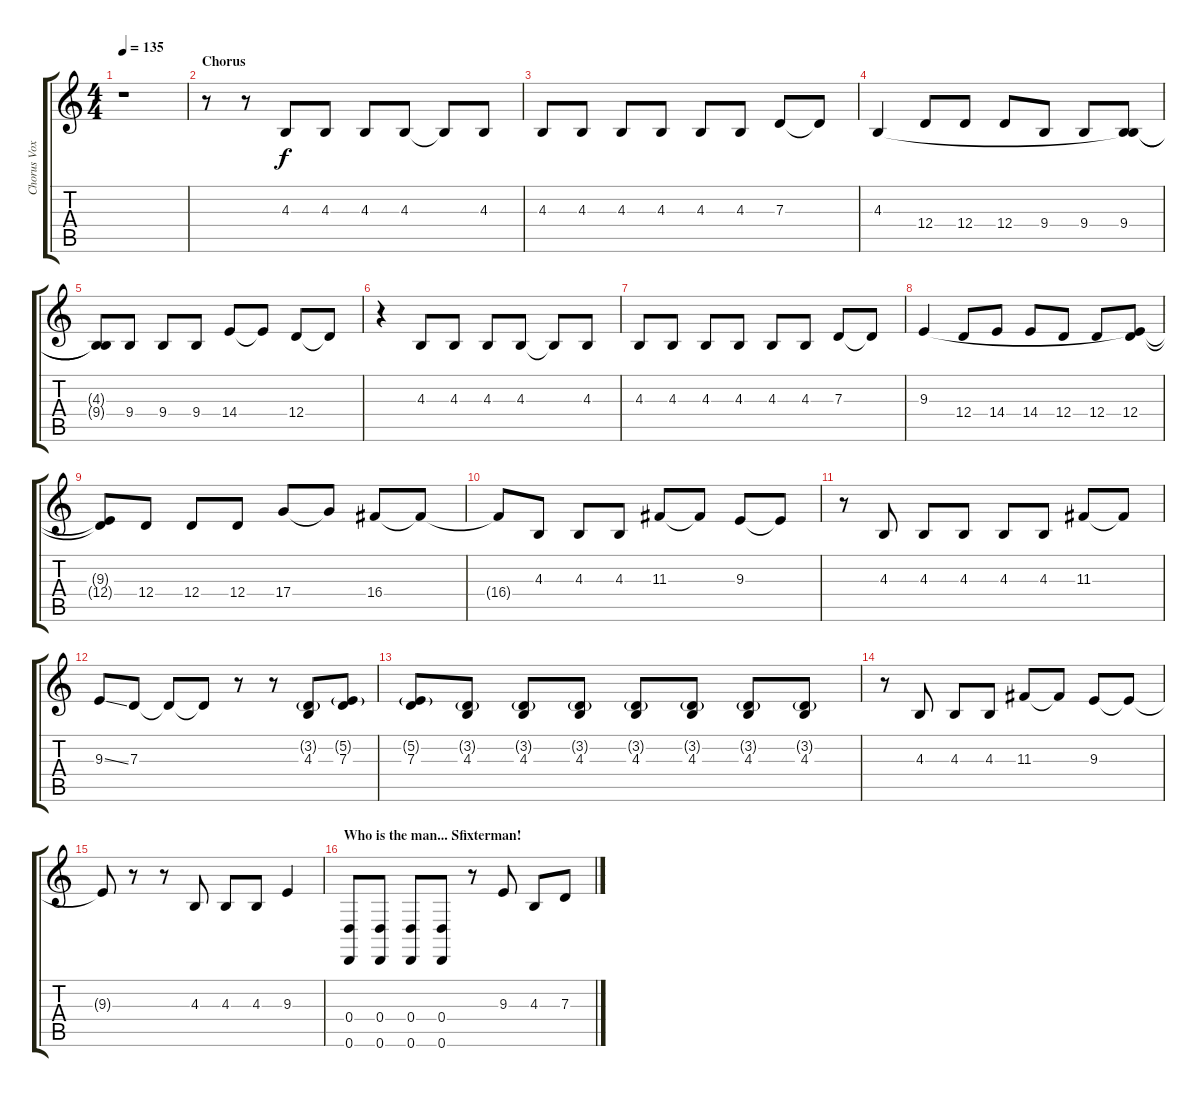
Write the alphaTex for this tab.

\track ("Chorus Vox" "Chorus Vox") {instrument oboe}
\staff {score tabs}
\tuning (E4 B3 G3 D3 A2 D2) {hide}
\ts (4 4)
\tempo 135
\clef g2
\ks c
r.1{dy pp} |
\section ("" "Chorus ")
r.8 r.8 4.3.8{dy f} 4.3.8 4.3.8 4.3.8 4.3{t}.8 4.3.8 |
4.3.8 4.3.8 4.3.8 4.3.8 4.3.8 4.3.8 7.3.8 7.3{t}.8 |
4.3.4 12.4.8 12.4.8 12.4.8 9.4.8 9.4.8 (4.3{t} 9.4).8 |
(4.3{t} 9.4{t}).8 9.4.8 9.4.8 9.4.8 14.4.8 14.4{t}.8 12.4.8 12.4{t}.8 |
r.4 4.3.8 4.3.8 4.3.8 4.3.8 4.3{t}.8 4.3.8 |
4.3.8 4.3.8 4.3.8 4.3.8 4.3.8 4.3.8 7.3.8 7.3{t}.8 |
9.3.4 12.4.8 14.4.8 14.4.8 12.4.8 12.4.8 (9.3{t} 12.4).8 |
(9.3{t} 12.4{t}).8 12.4.8 12.4.8 12.4.8 17.4.8 17.4{t}.8 16.4.8 16.4{t}.8 |
16.4{t}.8 4.3.8 4.3.8 4.3.8 11.3.8 11.3{t}.8 9.3.8 9.3{t}.8 |
r.8 4.3.8 4.3.8 4.3.8 4.3.8 4.3.8 11.3.8 11.3{t}.8 |
9.3{ss}.8 7.3.8 7.3{t}.8 7.3{t}.8 r.8 r.8 (3.2{g} 4.3).8 (5.2{g} 7.3).8 |
(5.2{g} 7.3).8 (3.2{g} 4.3).8 (3.2{g} 4.3).8 (3.2{g} 4.3).8 (3.2{g} 4.3).8 (3.2{g} 4.3).8 (3.2{g} 4.3).8 (3.2{g} 4.3).8 |
r.8 4.3.8 4.3.8 4.3.8 11.3.8 11.3{t}.8 9.3.8 9.3{t}.8 |
9.3{t}.8 r.8 r.8 4.3.8 4.3.8 4.3.8 9.3.4 |
\section ("" "Who is the man... Sfixterman!")
(0.4 0.6).8 (0.4 0.6).8 (0.4 0.6).8 (0.4 0.6).8 r.8 9.3.8 4.3.8 7.3.8
